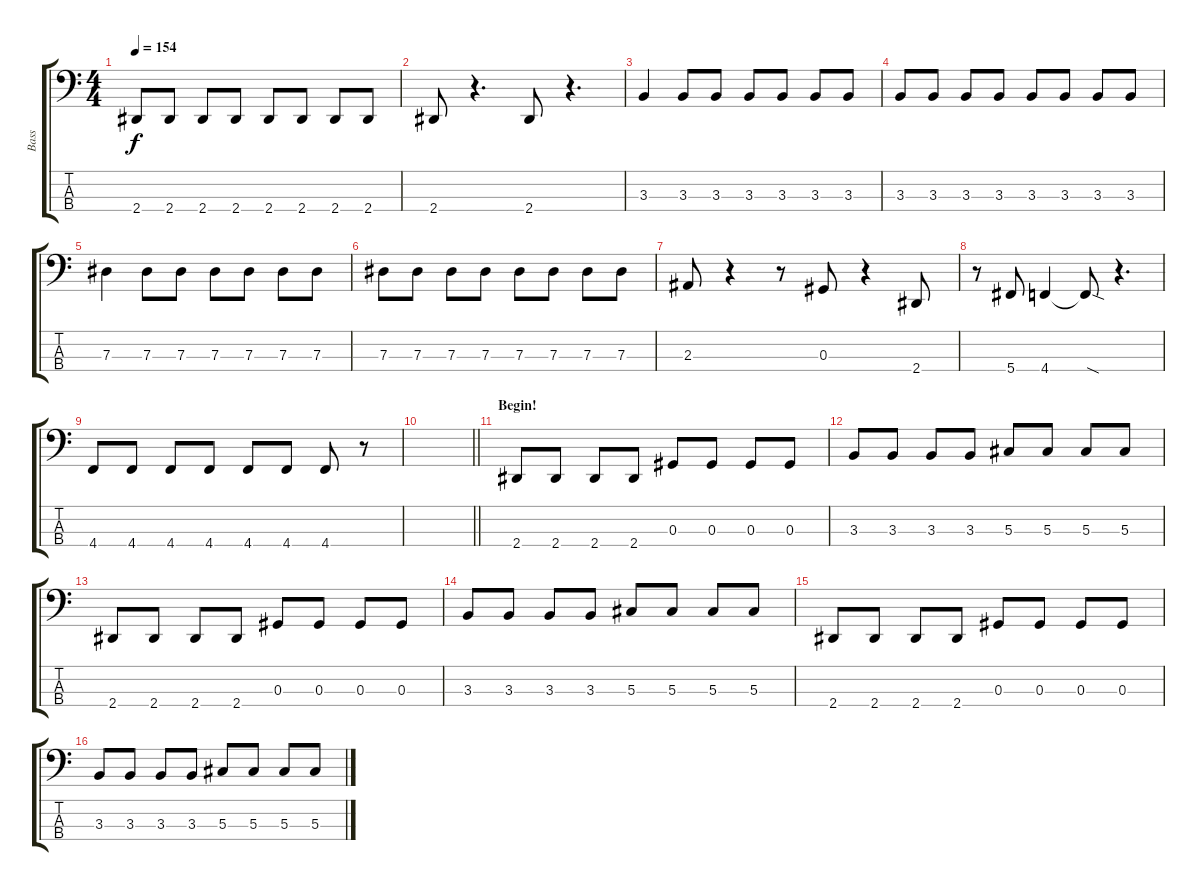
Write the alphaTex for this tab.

\track ("Bass" "Bass") {instrument synthbass2}
\staff {score tabs}
\tuning (Gb2 Db2 Ab1 Db1) {hide}
\ts (4 4)
\tempo 154
\clef f4
\ks c
2.4.8{dy f} 2.4.8 2.4.8 2.4.8 2.4.8 2.4.8 2.4.8 2.4.8 |
2.4.8 r.4{d} 2.4.8 r.4{d} |
3.3.4 3.3.8 3.3.8 3.3.8 3.3.8 3.3.8 3.3.8 |
3.3.8 3.3.8 3.3.8 3.3.8 3.3.8 3.3.8 3.3.8 3.3.8 |
7.3.4 7.3.8 7.3.8 7.3.8 7.3.8 7.3.8 7.3.8 |
7.3.8 7.3.8 7.3.8 7.3.8 7.3.8 7.3.8 7.3.8 7.3.8 |
2.3.8 r.4 r.8 0.3.8 r.4 2.4.8 |
r.8 5.4.8 4.4.4 4.4{sod t}.8 r.4{d} |
4.4.8 4.4.8 4.4.8 4.4.8 4.4.8 4.4.8 4.4.8 r.8 |
\barLineRight lightlight
|
\section ("" "Begin!")
2.4.8 2.4.8 2.4.8 2.4.8 0.3.8 0.3.8 0.3.8 0.3.8 |
3.3.8 3.3.8 3.3.8 3.3.8 5.3.8 5.3.8 5.3.8 5.3.8 |
2.4.8 2.4.8 2.4.8 2.4.8 0.3.8 0.3.8 0.3.8 0.3.8 |
3.3.8 3.3.8 3.3.8 3.3.8 5.3.8 5.3.8 5.3.8 5.3.8 |
2.4.8 2.4.8 2.4.8 2.4.8 0.3.8 0.3.8 0.3.8 0.3.8 |
3.3.8 3.3.8 3.3.8 3.3.8 5.3.8 5.3.8 5.3.8 5.3.8
